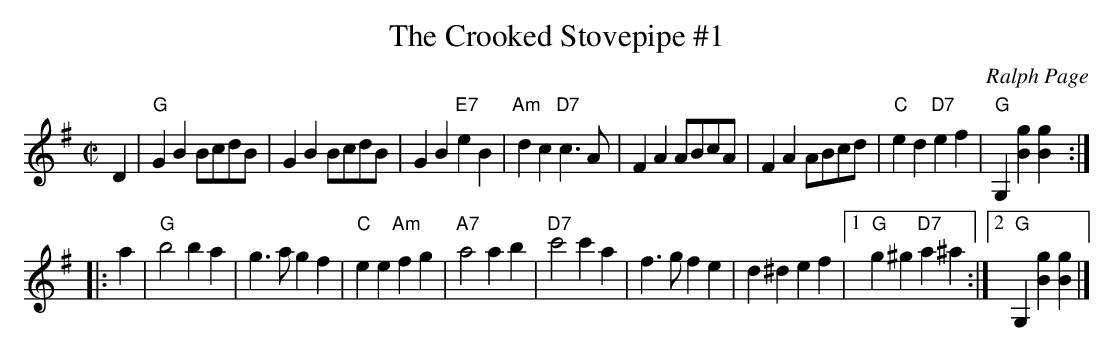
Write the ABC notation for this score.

X:1
T: Crooked Stovepipe #1, The
C: Ralph Page
M: C|
K: G
D2 |\
"G"G2B2 BcdB | G2B2 BcdB | G2B2 "E7"e2B2 | "Am"d2c2 "D7"c3A |\
F2A2 ABcA | F2A2 ABcd | "C"e2d2 "D7"e2f2 | "G"G,2[B2g2] [B2g2] :|
|: a2 |\
"G"b4 b2a2 | g3a g2f2 | "C"e2e2 "Am"f2g2 | "A7"a4 a2b2 |\
"D7"c'4 c'2a2 | f3g f2e2 | d2^d2 e2f2 |1 "G"g2^g2 "D7"a2^a2 :|2 "G"G,2[B2g2] [B2g2] |]
